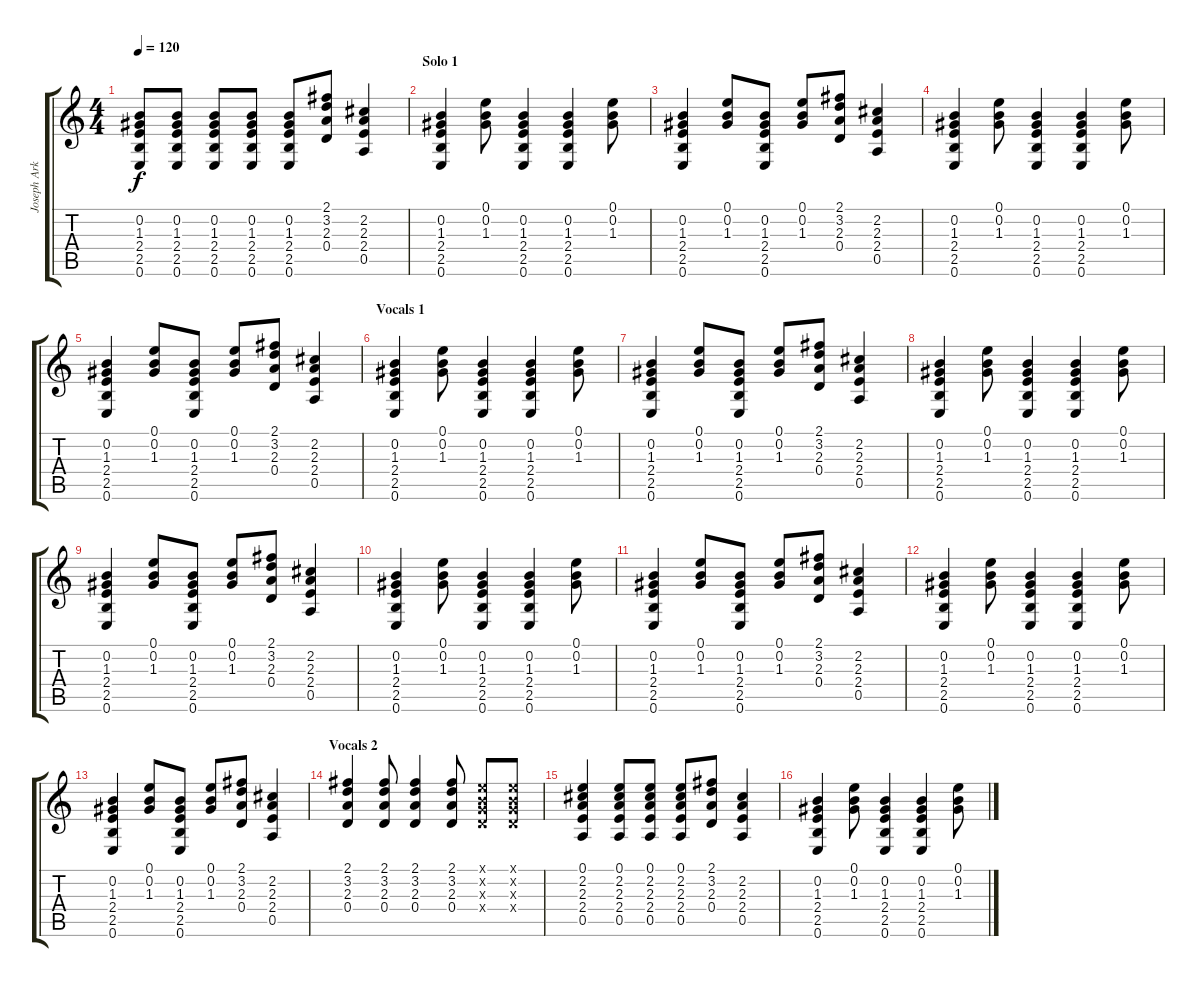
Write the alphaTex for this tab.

\track ("Joseph Arkansas" "Joseph Ark") {instrument acousticguitarsteel}
\staff {score tabs}
\tuning (E4 B3 G3 D3 A2 E2) {hide}
\ts (4 4)
\tempo 120
\clef g2
\ks c
(0.2 1.3 2.4 2.5 0.6).8{dy f} (0.2 1.3 2.4 2.5 0.6).8 (0.2 1.3 2.4 2.5 0.6).8 (0.2 1.3 2.4 2.5 0.6).8 (0.2 1.3 2.4 2.5 0.6).8 (2.1 3.2 2.3 0.4).8 (2.2 2.3 2.4 0.5).4 |
\section ("" "Solo 1")
(0.2 1.3 2.4 2.5 0.6).4 (0.1 0.2 1.3).8 (0.2 1.3 2.4 2.5 0.6).4 (0.2 1.3 2.4 2.5 0.6).4 (0.1 0.2 1.3).8 |
(0.2 1.3 2.4 2.5 0.6).4 (0.1 0.2 1.3).8 (0.2 1.3 2.4 2.5 0.6).8 (0.1 0.2 1.3).8 (2.1 3.2 2.3 0.4).8 (2.2 2.3 2.4 0.5).4 |
(0.2 1.3 2.4 2.5 0.6).4 (0.1 0.2 1.3).8 (0.2 1.3 2.4 2.5 0.6).4 (0.2 1.3 2.4 2.5 0.6).4 (0.1 0.2 1.3).8 |
(0.2 1.3 2.4 2.5 0.6).4 (0.1 0.2 1.3).8 (0.2 1.3 2.4 2.5 0.6).8 (0.1 0.2 1.3).8 (2.1 3.2 2.3 0.4).8 (2.2 2.3 2.4 0.5).4 |
\section ("" "Vocals 1")
(0.2 1.3 2.4 2.5 0.6).4 (0.1 0.2 1.3).8 (0.2 1.3 2.4 2.5 0.6).4 (0.2 1.3 2.4 2.5 0.6).4 (0.1 0.2 1.3).8 |
(0.2 1.3 2.4 2.5 0.6).4 (0.1 0.2 1.3).8 (0.2 1.3 2.4 2.5 0.6).8 (0.1 0.2 1.3).8 (2.1 3.2 2.3 0.4).8 (2.2 2.3 2.4 0.5).4 |
(0.2 1.3 2.4 2.5 0.6).4 (0.1 0.2 1.3).8 (0.2 1.3 2.4 2.5 0.6).4 (0.2 1.3 2.4 2.5 0.6).4 (0.1 0.2 1.3).8 |
(0.2 1.3 2.4 2.5 0.6).4 (0.1 0.2 1.3).8 (0.2 1.3 2.4 2.5 0.6).8 (0.1 0.2 1.3).8 (2.1 3.2 2.3 0.4).8 (2.2 2.3 2.4 0.5).4 |
(0.2 1.3 2.4 2.5 0.6).4 (0.1 0.2 1.3).8 (0.2 1.3 2.4 2.5 0.6).4 (0.2 1.3 2.4 2.5 0.6).4 (0.1 0.2 1.3).8 |
(0.2 1.3 2.4 2.5 0.6).4 (0.1 0.2 1.3).8 (0.2 1.3 2.4 2.5 0.6).8 (0.1 0.2 1.3).8 (2.1 3.2 2.3 0.4).8 (2.2 2.3 2.4 0.5).4 |
(0.2 1.3 2.4 2.5 0.6).4 (0.1 0.2 1.3).8 (0.2 1.3 2.4 2.5 0.6).4 (0.2 1.3 2.4 2.5 0.6).4 (0.1 0.2 1.3).8 |
(0.2 1.3 2.4 2.5 0.6).4 (0.1 0.2 1.3).8 (0.2 1.3 2.4 2.5 0.6).8 (0.1 0.2 1.3).8 (2.1 3.2 2.3 0.4).8 (2.2 2.3 2.4 0.5).4 |
\section ("" "Vocals 2")
(2.1 3.2 2.3 0.4).4 (2.1 3.2 2.3 0.4).8 (2.1 3.2 2.3 0.4).4 (2.1 3.2 2.3 0.4).8 (0.1{x} 0.2{x} 0.3{x} 0.4{x}).8 (0.1{x} 0.2{x} 0.3{x} 0.4{x}).8 |
(0.1 2.2 2.3 2.4 0.5).4 (0.1 2.2 2.3 2.4 0.5).8 (0.1 2.2 2.3 2.4 0.5).8 (0.1 2.2 2.3 2.4 0.5).8 (2.1 3.2 2.3 0.4).8 (2.2 2.3 2.4 0.5).4 |
(0.2 1.3 2.4 2.5 0.6).4 (0.1 0.2 1.3).8 (0.2 1.3 2.4 2.5 0.6).4 (0.2 1.3 2.4 2.5 0.6).4 (0.1 0.2 1.3).8
